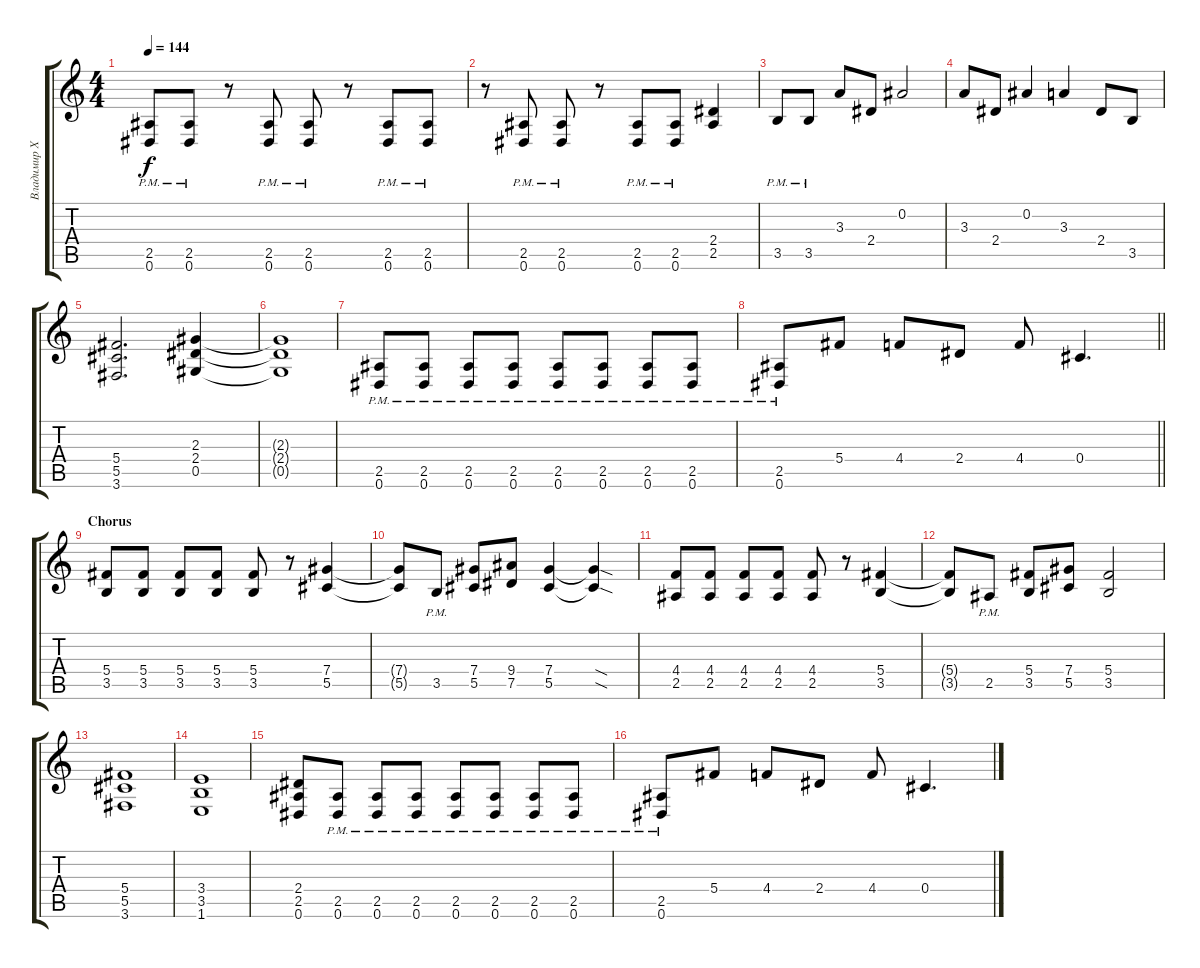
\track ("Владимир Холстинин" "Владимир Х") {instrument electricguitarclean}
\staff {score tabs}
\tuning (Eb4 Bb3 Gb3 Db3 Ab2 Eb2) {hide}
\ts (4 4)
\tempo 144
\clef g2
\ks c
(2.5{pm} 0.6{pm}).8{dy f} (2.5{pm} 0.6{pm}).8 r.8 (2.5{pm} 0.6{pm}).8 (2.5{pm} 0.6{pm}).8 r.8 (2.5{pm} 0.6{pm}).8 (2.5{pm} 0.6{pm}).8 |
r.8 (2.5{pm} 0.6{pm}).8 (2.5{pm} 0.6{pm}).8 r.8 (2.5{pm} 0.6{pm}).8 (2.5{pm} 0.6{pm}).8 (2.4 2.5).4 |
3.5{pm}.8 3.5{pm}.8 3.3.8 2.4.8 0.2.2 |
3.3.8 2.4.8 0.2.4 3.3.4 2.4.8 3.5.8 |
(5.4 5.5 3.6).2{d} (2.3 2.4 0.5).4 |
(2.3{t} 2.4{t} 0.5{t}).1 |
(2.5{pm} 0.6{pm}).8 (2.5{pm} 0.6{pm}).8 (2.5{pm} 0.6{pm}).8 (2.5{pm} 0.6{pm}).8 (2.5{pm} 0.6{pm}).8 (2.5{pm} 0.6{pm}).8 (2.5{pm} 0.6{pm}).8 (2.5{pm} 0.6{pm}).8 |
\barLineRight lightlight
(2.5{pm} 0.6{pm}).8 5.4.8 4.4.8 2.4.8 4.4.8 0.4.4{d} |
\section ("" "Chorus")
(5.4 3.5).8 (5.4 3.5).8 (5.4 3.5).8 (5.4 3.5).8 (5.4 3.5).8 r.8 (7.4 5.5).4 |
(7.4{t} 5.5{t}).8 3.5{pm}.8 (7.4 5.5).8 (9.4 7.5).8 (7.4 5.5).4 (7.4{sod t} 5.5{sod t}).4 |
(4.4 2.5).8 (4.4 2.5).8 (4.4 2.5).8 (4.4 2.5).8 (4.4 2.5).8 r.8 (5.4 3.5).4 |
(5.4{t} 3.5{t}).8 2.5{pm}.8 (5.4 3.5).8 (7.4 5.5).8 (5.4 3.5).2 |
(5.4 5.5 3.6).1 |
(3.4 3.5 1.6).1 |
(2.4 2.5 0.6).8 (2.5{pm} 0.6{pm}).8 (2.5{pm} 0.6{pm}).8 (2.5{pm} 0.6{pm}).8 (2.5{pm} 0.6{pm}).8 (2.5{pm} 0.6{pm}).8 (2.5{pm} 0.6{pm}).8 (2.5{pm} 0.6{pm}).8 |
(2.5{pm} 0.6{pm}).8 5.4.8 4.4.8 2.4.8 4.4.8 0.4.4{d}
